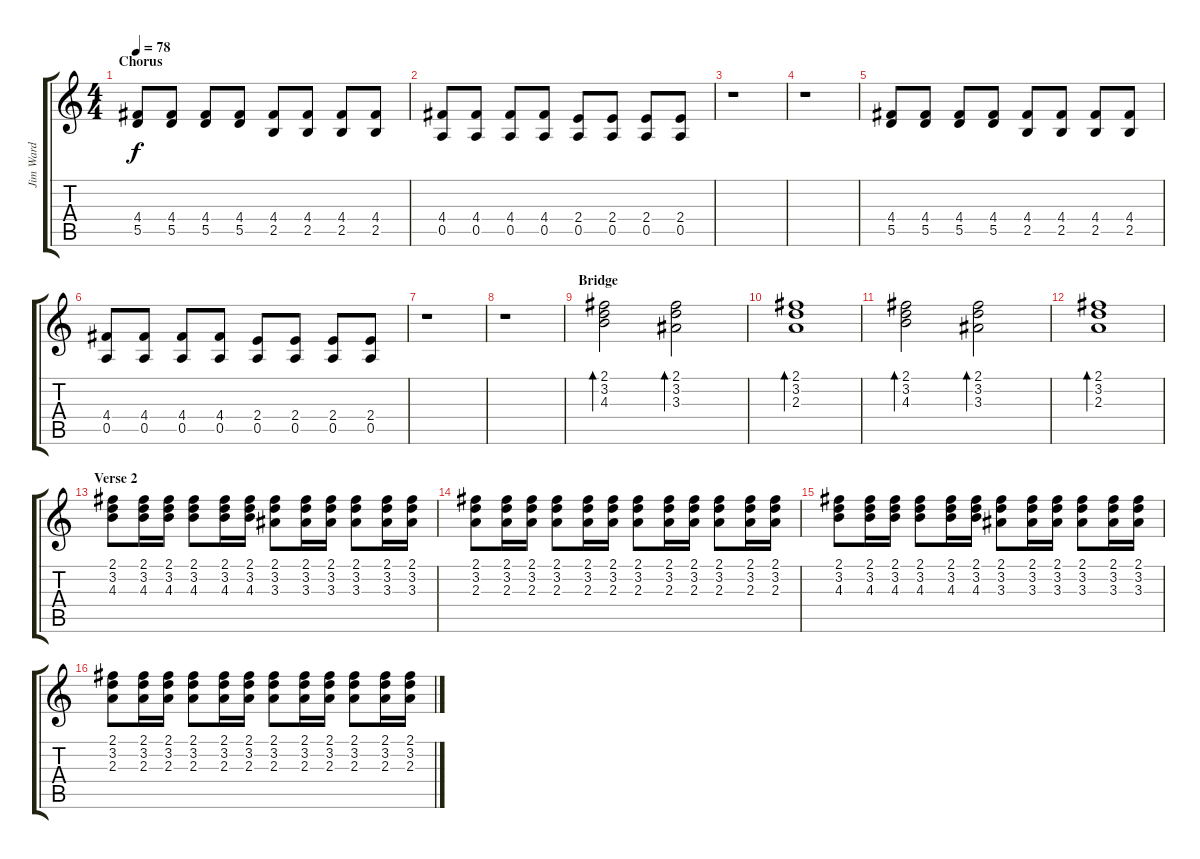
\track ("Jim Ward" "Jim Ward") {instrument electricguitarjazz}
\staff {score tabs}
\tuning (E4 B3 G3 D3 A2 E2) {hide}
\ts (4 4)
\section ("" "Chorus")
\tempo 78
\clef g2
\ks c
(4.4 5.5).8{dy f} (4.4 5.5).8 (4.4 5.5).8 (4.4 5.5).8 (4.4 2.5).8 (4.4 2.5).8 (4.4 2.5).8 (4.4 2.5).8 |
(4.4 0.5).8 (4.4 0.5).8 (4.4 0.5).8 (4.4 0.5).8 (2.4 0.5).8 (2.4 0.5).8 (2.4 0.5).8 (2.4 0.5).8 |
r.1 |
r.1 |
(4.4 5.5).8 (4.4 5.5).8 (4.4 5.5).8 (4.4 5.5).8 (4.4 2.5).8 (4.4 2.5).8 (4.4 2.5).8 (4.4 2.5).8 |
(4.4 0.5).8 (4.4 0.5).8 (4.4 0.5).8 (4.4 0.5).8 (2.4 0.5).8 (2.4 0.5).8 (2.4 0.5).8 (2.4 0.5).8 |
r.1 |
r.1 |
\section ("" "Bridge")
(2.1 3.2 4.3).2{bd 240 instrument acousticguitarsteel} (2.1 3.2 3.3).2{bd 240} |
(2.1 3.2 2.3).1{bd 240} |
(2.1 3.2 4.3).2{bd 240 instrument acousticguitarsteel} (2.1 3.2 3.3).2{bd 240} |
(2.1 3.2 2.3).1{bd 240} |
\section ("" "Verse 2")
(2.1 3.2 4.3).8 (2.1 3.2 4.3).16 (2.1 3.2 4.3).16 (2.1 3.2 4.3).8 (2.1 3.2 4.3).16 (2.1 3.2 4.3).16 (2.1 3.2 3.3).8 (2.1 3.2 3.3).16 (2.1 3.2 3.3).16 (2.1 3.2 3.3).8 (2.1 3.2 3.3).16 (2.1 3.2 3.3).16 |
(2.1 3.2 2.3).8 (2.1 3.2 2.3).16 (2.1 3.2 2.3).16 (2.1 3.2 2.3).8 (2.1 3.2 2.3).16 (2.1 3.2 2.3).16 (2.1 3.2 2.3).8 (2.1 3.2 2.3).16 (2.1 3.2 2.3).16 (2.1 3.2 2.3).8 (2.1 3.2 2.3).16 (2.1 3.2 2.3).16 |
(2.1 3.2 4.3).8 (2.1 3.2 4.3).16 (2.1 3.2 4.3).16 (2.1 3.2 4.3).8 (2.1 3.2 4.3).16 (2.1 3.2 4.3).16 (2.1 3.2 3.3).8 (2.1 3.2 3.3).16 (2.1 3.2 3.3).16 (2.1 3.2 3.3).8 (2.1 3.2 3.3).16 (2.1 3.2 3.3).16 |
(2.1 3.2 2.3).8 (2.1 3.2 2.3).16 (2.1 3.2 2.3).16 (2.1 3.2 2.3).8 (2.1 3.2 2.3).16 (2.1 3.2 2.3).16 (2.1 3.2 2.3).8 (2.1 3.2 2.3).16 (2.1 3.2 2.3).16 (2.1 3.2 2.3).8 (2.1 3.2 2.3).16 (2.1 3.2 2.3).16
